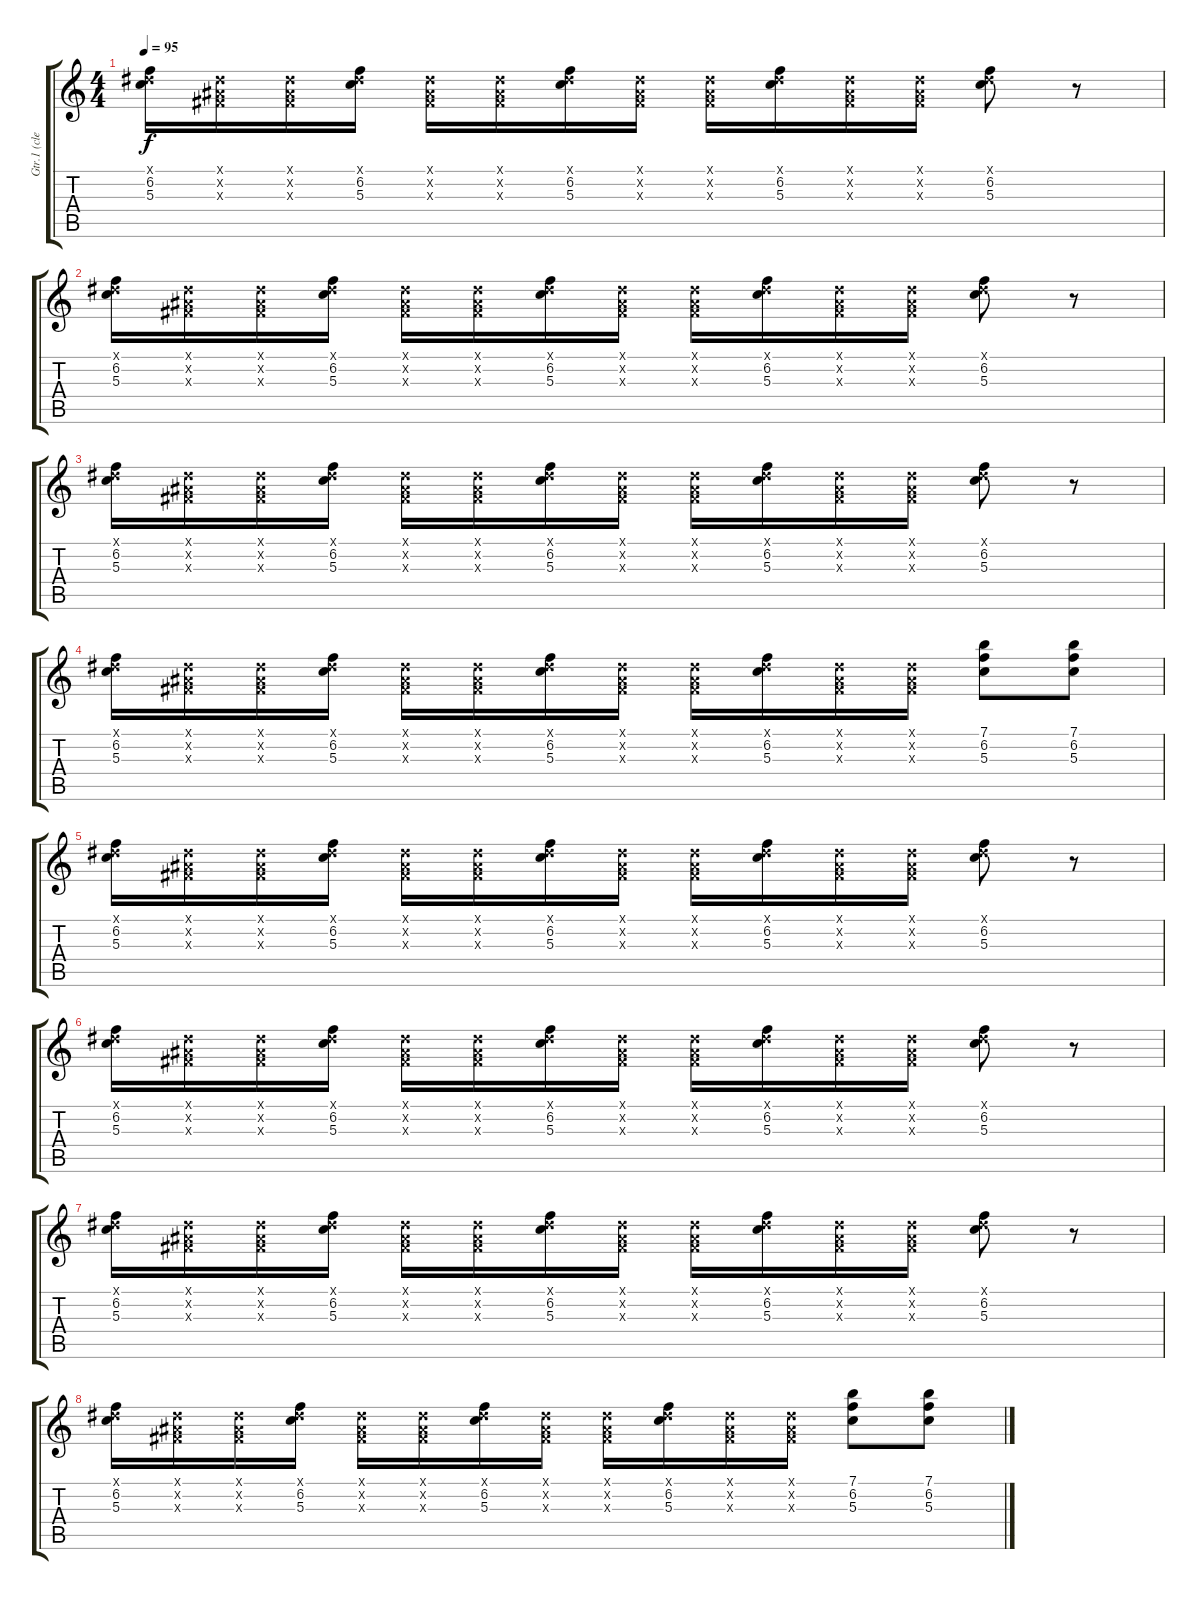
\track ("Gtr.1 (clean)" "Gtr.1 (cle") {instrument electricguitarclean}
\staff {score tabs}
\tuning (E4 B3 G3 D3 A2 E2) {hide}
\ts (4 4)
\tempo 95
\clef g2
\ks c
(-1.1{x} 6.2 5.3).16{dy f} (-1.1{x} -1.2{x} -1.3{x}).16 (-1.1{x} -1.2{x} -1.3{x}).16 (-1.1{x} 6.2 5.3).16 (-1.1{x} -1.2{x} -1.3{x}).16 (-1.1{x} -1.2{x} -1.3{x}).16 (-1.1{x} 6.2 5.3).16 (-1.1{x} -1.2{x} -1.3{x}).16 (-1.1{x} -1.2{x} -1.3{x}).16 (-1.1{x} 6.2 5.3).16 (-1.1{x} -1.2{x} -1.3{x}).16 (-1.1{x} -1.2{x} -1.3{x}).16 (-1.1{x} 6.2 5.3).8 r.8 |
(-1.1{x} 6.2 5.3).16 (-1.1{x} -1.2{x} -1.3{x}).16 (-1.1{x} -1.2{x} -1.3{x}).16 (-1.1{x} 6.2 5.3).16 (-1.1{x} -1.2{x} -1.3{x}).16 (-1.1{x} -1.2{x} -1.3{x}).16 (-1.1{x} 6.2 5.3).16 (-1.1{x} -1.2{x} -1.3{x}).16 (-1.1{x} -1.2{x} -1.3{x}).16 (-1.1{x} 6.2 5.3).16 (-1.1{x} -1.2{x} -1.3{x}).16 (-1.1{x} -1.2{x} -1.3{x}).16 (-1.1{x} 6.2 5.3).8 r.8 |
(-1.1{x} 6.2 5.3).16 (-1.1{x} -1.2{x} -1.3{x}).16 (-1.1{x} -1.2{x} -1.3{x}).16 (-1.1{x} 6.2 5.3).16 (-1.1{x} -1.2{x} -1.3{x}).16 (-1.1{x} -1.2{x} -1.3{x}).16 (-1.1{x} 6.2 5.3).16 (-1.1{x} -1.2{x} -1.3{x}).16 (-1.1{x} -1.2{x} -1.3{x}).16 (-1.1{x} 6.2 5.3).16 (-1.1{x} -1.2{x} -1.3{x}).16 (-1.1{x} -1.2{x} -1.3{x}).16 (-1.1{x} 6.2 5.3).8 r.8 |
(-1.1{x} 6.2 5.3).16 (-1.1{x} -1.2{x} -1.3{x}).16 (-1.1{x} -1.2{x} -1.3{x}).16 (-1.1{x} 6.2 5.3).16 (-1.1{x} -1.2{x} -1.3{x}).16 (-1.1{x} -1.2{x} -1.3{x}).16 (-1.1{x} 6.2 5.3).16 (-1.1{x} -1.2{x} -1.3{x}).16 (-1.1{x} -1.2{x} -1.3{x}).16 (-1.1{x} 6.2 5.3).16 (-1.1{x} -1.2{x} -1.3{x}).16 (-1.1{x} -1.2{x} -1.3{x}).16 (7.1 6.2 5.3).8 (7.1 6.2 5.3).8 |
(-1.1{x} 6.2 5.3).16 (-1.1{x} -1.2{x} -1.3{x}).16 (-1.1{x} -1.2{x} -1.3{x}).16 (-1.1{x} 6.2 5.3).16 (-1.1{x} -1.2{x} -1.3{x}).16 (-1.1{x} -1.2{x} -1.3{x}).16 (-1.1{x} 6.2 5.3).16 (-1.1{x} -1.2{x} -1.3{x}).16 (-1.1{x} -1.2{x} -1.3{x}).16 (-1.1{x} 6.2 5.3).16 (-1.1{x} -1.2{x} -1.3{x}).16 (-1.1{x} -1.2{x} -1.3{x}).16 (-1.1{x} 6.2 5.3).8 r.8 |
(-1.1{x} 6.2 5.3).16 (-1.1{x} -1.2{x} -1.3{x}).16 (-1.1{x} -1.2{x} -1.3{x}).16 (-1.1{x} 6.2 5.3).16 (-1.1{x} -1.2{x} -1.3{x}).16 (-1.1{x} -1.2{x} -1.3{x}).16 (-1.1{x} 6.2 5.3).16 (-1.1{x} -1.2{x} -1.3{x}).16 (-1.1{x} -1.2{x} -1.3{x}).16 (-1.1{x} 6.2 5.3).16 (-1.1{x} -1.2{x} -1.3{x}).16 (-1.1{x} -1.2{x} -1.3{x}).16 (-1.1{x} 6.2 5.3).8 r.8 |
(-1.1{x} 6.2 5.3).16 (-1.1{x} -1.2{x} -1.3{x}).16 (-1.1{x} -1.2{x} -1.3{x}).16 (-1.1{x} 6.2 5.3).16 (-1.1{x} -1.2{x} -1.3{x}).16 (-1.1{x} -1.2{x} -1.3{x}).16 (-1.1{x} 6.2 5.3).16 (-1.1{x} -1.2{x} -1.3{x}).16 (-1.1{x} -1.2{x} -1.3{x}).16 (-1.1{x} 6.2 5.3).16 (-1.1{x} -1.2{x} -1.3{x}).16 (-1.1{x} -1.2{x} -1.3{x}).16 (-1.1{x} 6.2 5.3).8 r.8 |
(-1.1{x} 6.2 5.3).16 (-1.1{x} -1.2{x} -1.3{x}).16 (-1.1{x} -1.2{x} -1.3{x}).16 (-1.1{x} 6.2 5.3).16 (-1.1{x} -1.2{x} -1.3{x}).16 (-1.1{x} -1.2{x} -1.3{x}).16 (-1.1{x} 6.2 5.3).16 (-1.1{x} -1.2{x} -1.3{x}).16 (-1.1{x} -1.2{x} -1.3{x}).16 (-1.1{x} 6.2 5.3).16 (-1.1{x} -1.2{x} -1.3{x}).16 (-1.1{x} -1.2{x} -1.3{x}).16 (7.1 6.2 5.3).8 (7.1 6.2 5.3).8
